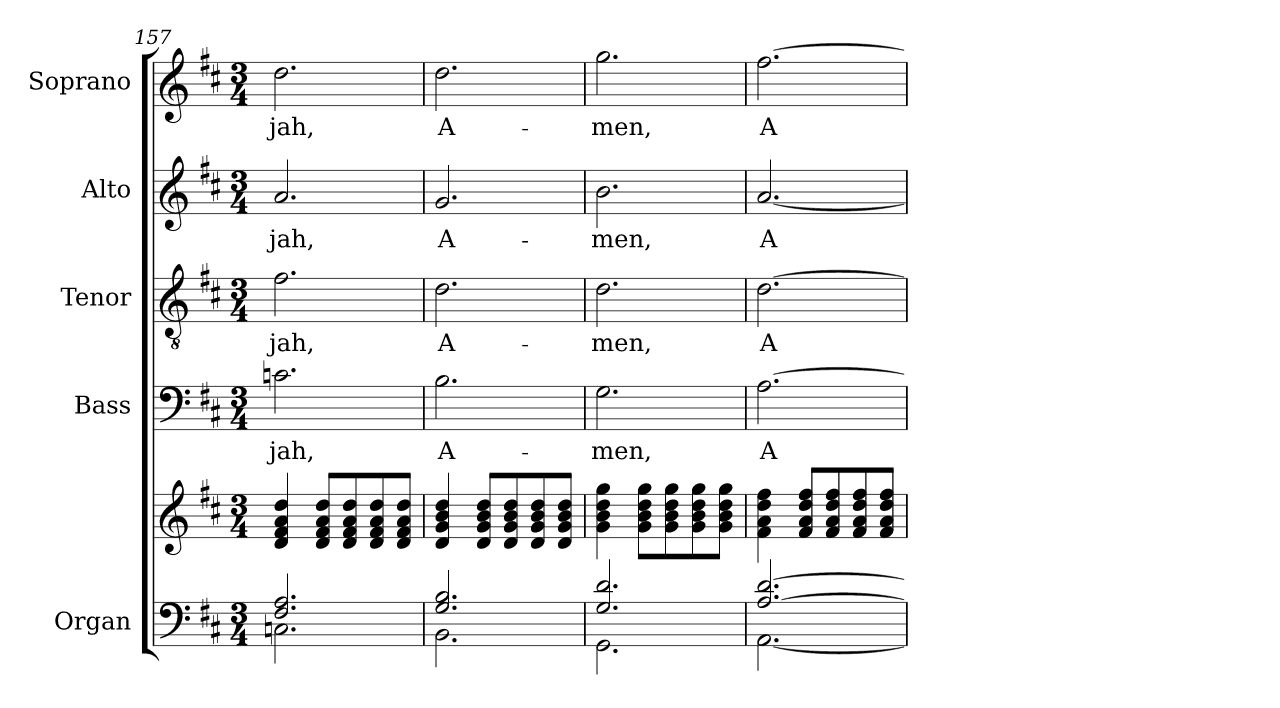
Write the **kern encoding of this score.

**kern	**kern	**kern	**text	**kern	**text	**kern	**text	**kern	**text
*part5	*part5	*part4	*part4	*part3	*part3	*part2	*part2	*part1	*part1
*staff6	*staff5	*staff4	*staff4	*staff3	*staff3	*staff2	*staff2	*staff1	*staff1
*I"Organ	*	*I"Bass	*	*I"Tenor	*	*I"Alto	*	*I"Soprano	*
*I'Org.	*	*I'B.	*	*I'T.	*	*I'A.	*	*I'S.	*
*clefF4	*clefG2	*clefF4	*	*clefGv2	*	*clefG2	*	*clefG2	*
*	*	*	*	*ITrd7c12	*	*	*	*	*
*k[f#c#]	*k[f#c#]	*k[f#c#]	*	*k[f#c#]	*	*k[f#c#]	*	*k[f#c#]	*
*D:	*D:	*D:	*	*D:	*	*D:	*	*D:	*
*M3/4	*M3/4	*M3/4	*	*M3/4	*	*M3/4	*	*M3/4	*
=157	=157	=157	=157	=157	=157	=157	=157	=157	=157
*^	*	*	*	*	*	*	*	*	*
!	!	!	!	!LO:LY:b:color=#000000	!	!	!	!	!	!
!	!	!	!	!	!	!LO:LY:b:color=#000000	!	!	!	!
!	!	!	!	!	!	!	!	!LO:LY:b:color=#000000	!	!
!	!	!	!	!	!	!	!	!	!	!LO:LY:b:color=#000000
2.F#i/ 2.Ai	2.Cni\	4di/ 4f#i 4ai 4ddi	2.cni\	-jah,	2.F#i\	-jah,	2.ai/	-jah,	2.ddi\	-jah,
.	.	8di/ 8f#i 8ai 8ddiL	.	.	.	.	.	.	.	.
.	.	8di/ 8f#i 8ai 8ddi	.	.	.	.	.	.	.	.
.	.	8di/ 8f#i 8ai 8ddi	.	.	.	.	.	.	.	.
.	.	8di/ 8f#i 8ai 8ddiJ	.	.	.	.	.	.	.	.
=158	=158	=158	=158	=158	=158	=158	=158	=158	=158	=158
!	!	!	!	!LO:LY:b:color=#000000	!	!	!	!	!	!
!	!	!	!	!	!	!LO:LY:b:color=#000000	!	!	!	!
!	!	!	!	!	!	!	!	!LO:LY:b:color=#000000	!	!
!	!	!	!	!	!	!	!	!	!	!LO:LY:b:color=#000000
2.Gi/ 2.Bi	2.BBi\	4di/ 4gi 4bi 4ddi	2.Bi\	A-	2.Di\	A-	2.gi/	A-	2.ddi\	A-
.	.	8di/ 8gi 8bi 8ddiL	.	.	.	.	.	.	.	.
.	.	8di/ 8gi 8bi 8ddi	.	.	.	.	.	.	.	.
.	.	8di/ 8gi 8bi 8ddi	.	.	.	.	.	.	.	.
.	.	8di/ 8gi 8bi 8ddiJ	.	.	.	.	.	.	.	.
=159	=159	=159	=159	=159	=159	=159	=159	=159	=159	=159
!	!	!	!	!LO:LY:b:color=#000000	!	!	!	!	!	!
!	!	!	!	!	!	!LO:LY:b:color=#000000	!	!	!	!
!	!	!	!	!	!	!	!	!LO:LY:b:color=#000000	!	!
!	!	!	!	!	!	!	!	!	!	!LO:LY:b:color=#000000
2.Gi/ 2.di	2.GGi\	4gi\ 4bi 4ddi 4ggi	2.Gi\	-men,	2.Di\	-men,	2.bi\	-men,	2.ggi\	-men,
.	.	8gi\ 8bi 8ddi 8ggiL	.	.	.	.	.	.	.	.
.	.	8gi\ 8bi 8ddi 8ggi	.	.	.	.	.	.	.	.
.	.	8gi\ 8bi 8ddi 8ggi	.	.	.	.	.	.	.	.
.	.	8gi\ 8bi 8ddi 8ggiJ	.	.	.	.	.	.	.	.
=160	=160	=160	=160	=160	=160	=160	=160	=160	=160	=160
!	!	!	!	!LO:LY:b:color=#000000	!	!	!	!	!	!
!	!	!	!	!	!	!LO:LY:b:color=#000000	!	!	!	!
!	!	!	!	!	!	!	!	!LO:LY:b:color=#000000	!	!
!	!	!	!	!	!	!	!	!	!	!LO:LY:b:color=#000000
[>2.Ai/ [>2.di	[<2.AAi\	4f#i\ 4ai 4ddi 4ff#i	[>2.Ai\	A-	[>2.Di\	A-	[<2.ai/	A-	[>2.ff#i\	A-
.	.	8f#i/ 8ai 8ddi 8ff#iL	.	.	.	.	.	.	.	.
.	.	8f#i/ 8ai 8ddi 8ff#i	.	.	.	.	.	.	.	.
.	.	8f#i/ 8ai 8ddi 8ff#i	.	.	.	.	.	.	.	.
.	.	8f#i/ 8ai 8ddi 8ff#iJ	.	.	.	.	.	.	.	.
*v	*v	*	*	*	*	*	*	*	*	*
=	=	=	=	=	=	=	=	=	=
*-	*-	*-	*-	*-	*-	*-	*-	*-	*-
